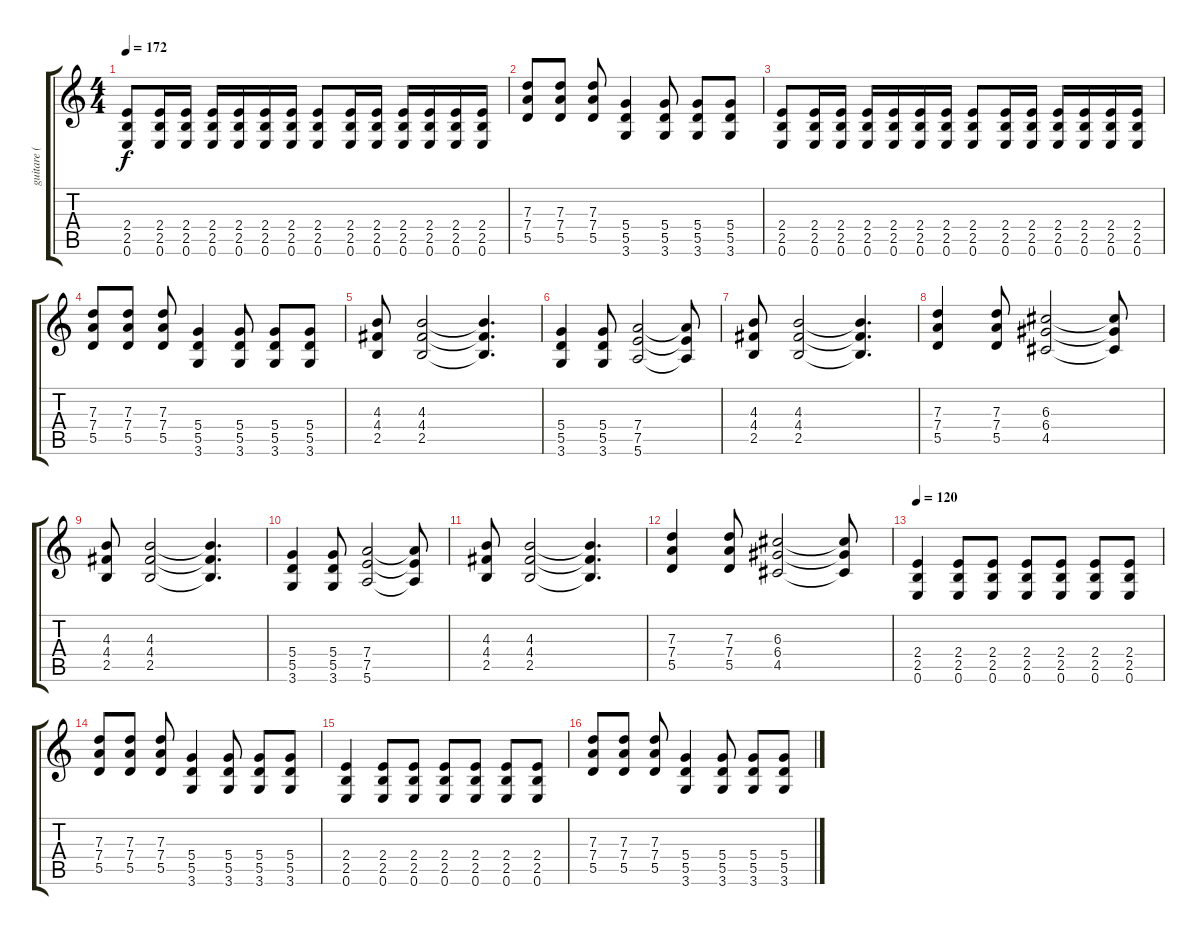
\track ("guitare ( Alex Kinon )" "guitare ( ") {instrument distortionguitar}
\staff {score tabs}
\tuning (E4 B3 G3 D3 A2 E2) {hide}
\ts (4 4)
\tempo 172
\clef g2
\ks c
(2.4 2.5 0.6).8{dy f} (2.4 2.5 0.6).16 (2.4 2.5 0.6).16 (2.4 2.5 0.6).16 (2.4 2.5 0.6).16 (2.4 2.5 0.6).16 (2.4 2.5 0.6).16 (2.4 2.5 0.6).8 (2.4 2.5 0.6).16 (2.4 2.5 0.6).16 (2.4 2.5 0.6).16 (2.4 2.5 0.6).16 (2.4 2.5 0.6).16 (2.4 2.5 0.6).16 |
(7.3 7.4 5.5).8 (7.3 7.4 5.5).8 (7.3 7.4 5.5).8 (5.4 5.5 3.6).4 (5.4 5.5 3.6).8 (5.4 5.5 3.6).8 (5.4 5.5 3.6).8 |
(2.4 2.5 0.6).8 (2.4 2.5 0.6).16 (2.4 2.5 0.6).16 (2.4 2.5 0.6).16 (2.4 2.5 0.6).16 (2.4 2.5 0.6).16 (2.4 2.5 0.6).16 (2.4 2.5 0.6).8 (2.4 2.5 0.6).16 (2.4 2.5 0.6).16 (2.4 2.5 0.6).16 (2.4 2.5 0.6).16 (2.4 2.5 0.6).16 (2.4 2.5 0.6).16 |
(7.3 7.4 5.5).8 (7.3 7.4 5.5).8 (7.3 7.4 5.5).8 (5.4 5.5 3.6).4 (5.4 5.5 3.6).8 (5.4 5.5 3.6).8 (5.4 5.5 3.6).8 |
(4.3 4.4 2.5).8 (4.3 4.4 2.5).2 (4.3{t} 4.4{t} 2.5{t}).4{d} |
(5.4 5.5 3.6).4 (5.4 5.5 3.6).8 (7.4 7.5 5.6).2 (7.4{t} 7.5{t} 5.6{t}).8 |
(4.3 4.4 2.5).8 (4.3 4.4 2.5).2 (4.3{t} 4.4{t} 2.5{t}).4{d} |
(7.3 7.4 5.5).4 (7.3 7.4 5.5).8 (6.3 6.4 4.5).2 (6.3{t} 6.4{t} 4.5{t}).8 |
(4.3 4.4 2.5).8 (4.3 4.4 2.5).2 (4.3{t} 4.4{t} 2.5{t}).4{d} |
(5.4 5.5 3.6).4 (5.4 5.5 3.6).8 (7.4 7.5 5.6).2 (7.4{t} 7.5{t} 5.6{t}).8 |
(4.3 4.4 2.5).8 (4.3 4.4 2.5).2 (4.3{t} 4.4{t} 2.5{t}).4{d} |
(7.3 7.4 5.5).4 (7.3 7.4 5.5).8 (6.3 6.4 4.5).2 (6.3{t} 6.4{t} 4.5{t}).8 |
\tempo 120
(2.4 2.5 0.6).4 (2.4 2.5 0.6).8 (2.4 2.5 0.6).8 (2.4 2.5 0.6).8 (2.4 2.5 0.6).8 (2.4 2.5 0.6).8 (2.4 2.5 0.6).8 |
(7.3 7.4 5.5).8 (7.3 7.4 5.5).8 (7.3 7.4 5.5).8 (5.4 5.5 3.6).4 (5.4 5.5 3.6).8 (5.4 5.5 3.6).8 (5.4 5.5 3.6).8 |
(2.4 2.5 0.6).4 (2.4 2.5 0.6).8 (2.4 2.5 0.6).8 (2.4 2.5 0.6).8 (2.4 2.5 0.6).8 (2.4 2.5 0.6).8 (2.4 2.5 0.6).8 |
(7.3 7.4 5.5).8 (7.3 7.4 5.5).8 (7.3 7.4 5.5).8 (5.4 5.5 3.6).4 (5.4 5.5 3.6).8 (5.4 5.5 3.6).8 (5.4 5.5 3.6).8
